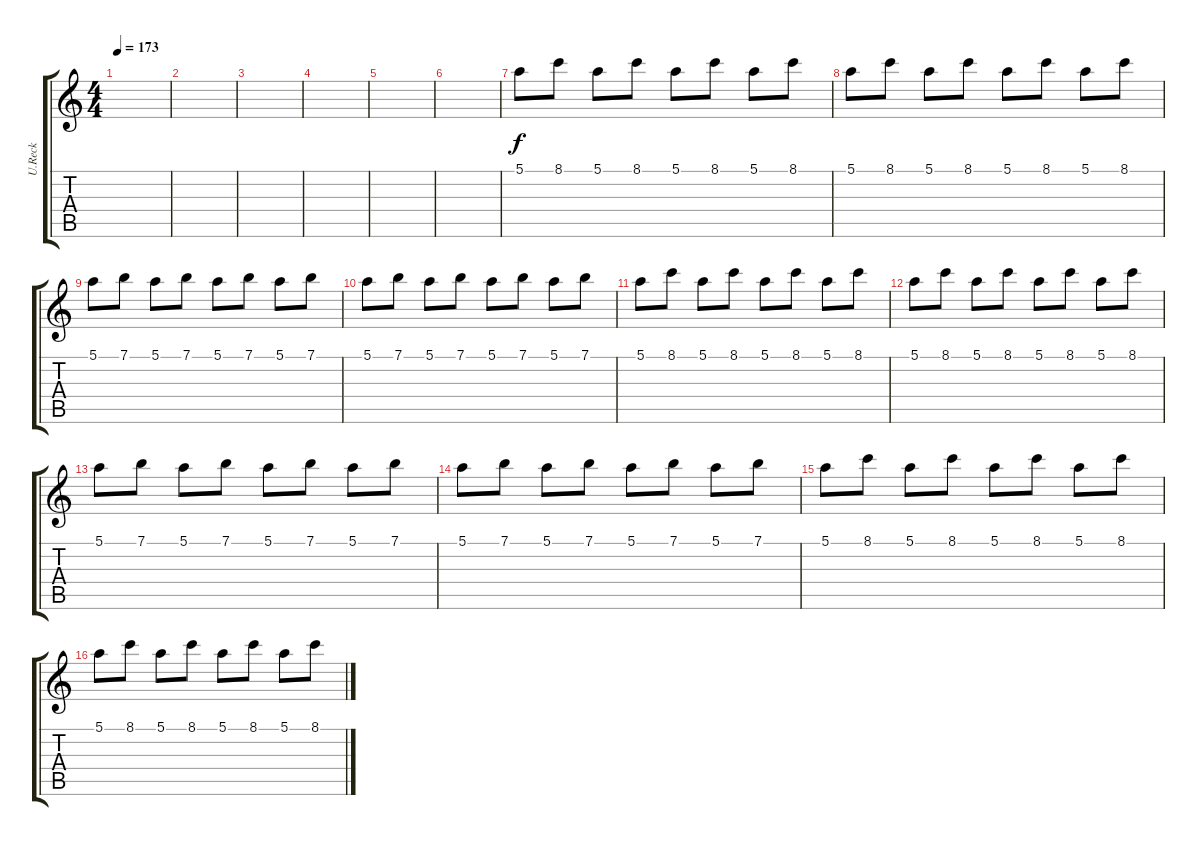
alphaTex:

\track ("U.Reck" "U.Reck") {instrument stringensemble1}
\staff {score tabs}
\tuning (E5 B4 G4 D4 A3 E3) {hide}
\ts (4 4)
\tempo 173
\clef g2
\ks c
|
|
|
|
|
|
5.1.8{volume 8} 8.1.8 5.1.8 8.1.8 5.1.8 8.1.8 5.1.8 8.1.8 |
5.1.8 8.1.8 5.1.8 8.1.8 5.1.8 8.1.8 5.1.8 8.1.8 |
5.1.8{volume 8} 7.1.8 5.1.8 7.1.8 5.1.8 7.1.8 5.1.8 7.1.8 |
5.1.8 7.1.8 5.1.8 7.1.8 5.1.8 7.1.8 5.1.8 7.1.8 |
5.1.8{volume 8} 8.1.8 5.1.8 8.1.8 5.1.8 8.1.8 5.1.8 8.1.8 |
5.1.8 8.1.8 5.1.8 8.1.8 5.1.8 8.1.8 5.1.8 8.1.8 |
5.1.8{volume 8} 7.1.8 5.1.8 7.1.8 5.1.8 7.1.8 5.1.8 7.1.8 |
5.1.8 7.1.8 5.1.8 7.1.8 5.1.8 7.1.8 5.1.8 7.1.8 |
5.1.8{volume 8} 8.1.8 5.1.8 8.1.8 5.1.8 8.1.8 5.1.8 8.1.8 |
5.1.8 8.1.8 5.1.8 8.1.8 5.1.8 8.1.8 5.1.8 8.1.8
